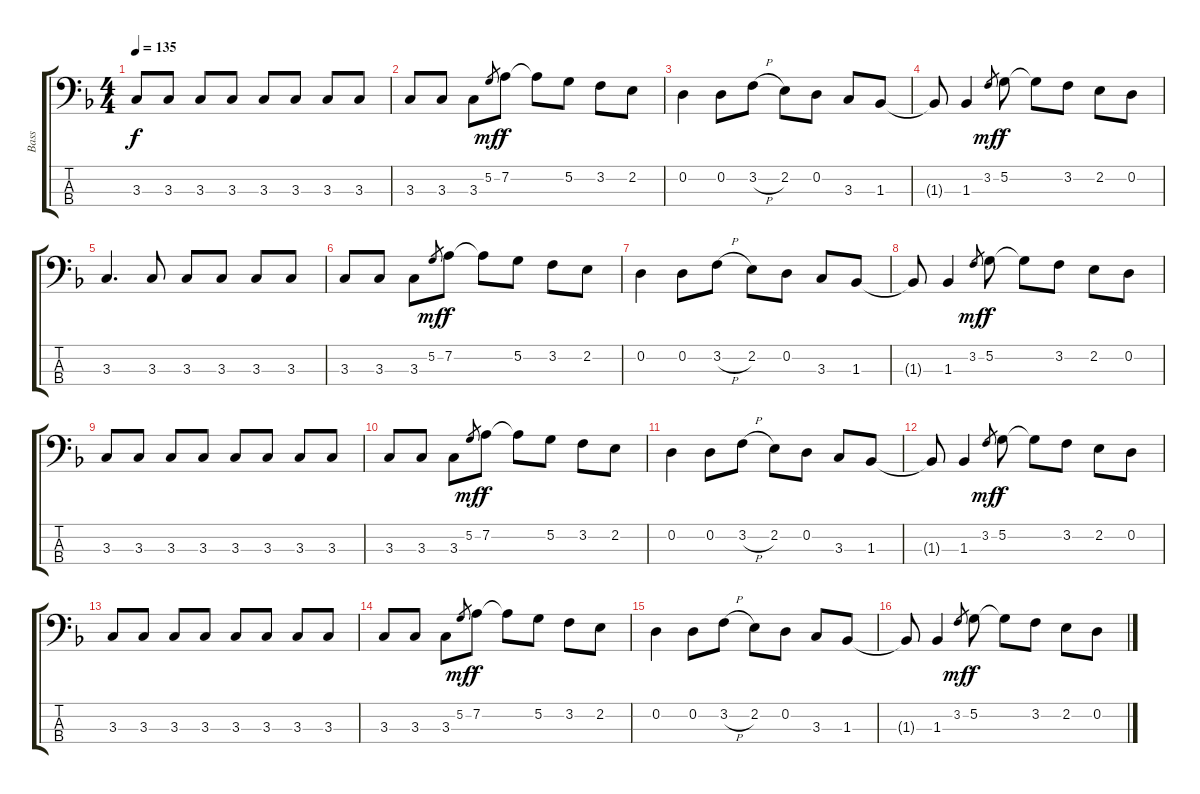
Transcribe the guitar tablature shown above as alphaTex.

\track ("Bass" "Bass") {instrument electricbassfinger}
\staff {score tabs}
\tuning (G2 D2 A1 E1) {hide}
\ts (4 4)
\tempo 135
\clef f4
\ks f
3.3.8{dy f} 3.3.8 3.3.8 3.3.8 3.3.8 3.3.8 3.3.8 3.3.8 |
3.3.8 3.3.8 3.3.8 5.2.8{gr dy mf} 7.2.8{dy f} 7.2{t}.8 5.2.8 3.2.8 2.2.8 |
0.2.4 0.2.8 3.2{h}.8 2.2.8 0.2.8 3.3.8 1.3.8 |
1.3{t}.8 1.3.4 3.2.8{gr dy mf} 5.2.8{dy f} 5.2{t}.8 3.2.8 2.2.8 0.2.8 |
3.3.4{d} 3.3.8 3.3.8 3.3.8 3.3.8 3.3.8 |
3.3.8 3.3.8 3.3.8 5.2.8{gr dy mf} 7.2.8{dy f} 7.2{t}.8 5.2.8 3.2.8 2.2.8 |
0.2.4 0.2.8 3.2{h}.8 2.2.8 0.2.8 3.3.8 1.3.8 |
1.3{t}.8 1.3.4 3.2.8{gr dy mf} 5.2.8{dy f} 5.2{t}.8 3.2.8 2.2.8 0.2.8 |
3.3.8 3.3.8 3.3.8 3.3.8 3.3.8 3.3.8 3.3.8 3.3.8 |
3.3.8 3.3.8 3.3.8 5.2.8{gr dy mf} 7.2.8{dy f} 7.2{t}.8 5.2.8 3.2.8 2.2.8 |
0.2.4 0.2.8 3.2{h}.8 2.2.8 0.2.8 3.3.8 1.3.8 |
1.3{t}.8 1.3.4 3.2.8{gr dy mf} 5.2.8{dy f} 5.2{t}.8 3.2.8 2.2.8 0.2.8 |
3.3.8 3.3.8 3.3.8 3.3.8 3.3.8 3.3.8 3.3.8 3.3.8 |
3.3.8 3.3.8 3.3.8 5.2.8{gr dy mf} 7.2.8{dy f} 7.2{t}.8 5.2.8 3.2.8 2.2.8 |
0.2.4 0.2.8 3.2{h}.8 2.2.8 0.2.8 3.3.8 1.3.8 |
1.3{t}.8 1.3.4 3.2.8{gr dy mf} 5.2.8{dy f} 5.2{t}.8 3.2.8 2.2.8 0.2.8
